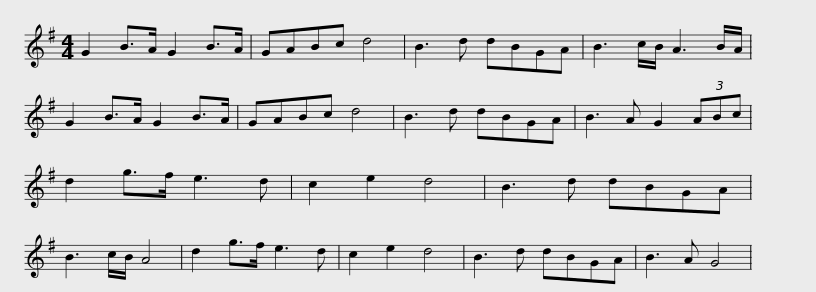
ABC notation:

X:1
L:1/8
M:4/4
I:linebreak $
K:G
V:1 treble
V:1
 G2 B>A G2 B>A | GABc d4 | B3 d dBGA | B3 c/B/ A3 B/A/ | G2 B>A G2 B>A | %5
 GABc d4 | B3 d dBGA |$ B3 A G2 (3ABc | d2 g>f e3 d | c2 e2 d4 | %10
 B3 d dBGA | B3 c/B/ A4 | d2 g>f e3 d | c2 e2 d4 | B3 d dBGA |$ %15
 B3 A G4 | %16
